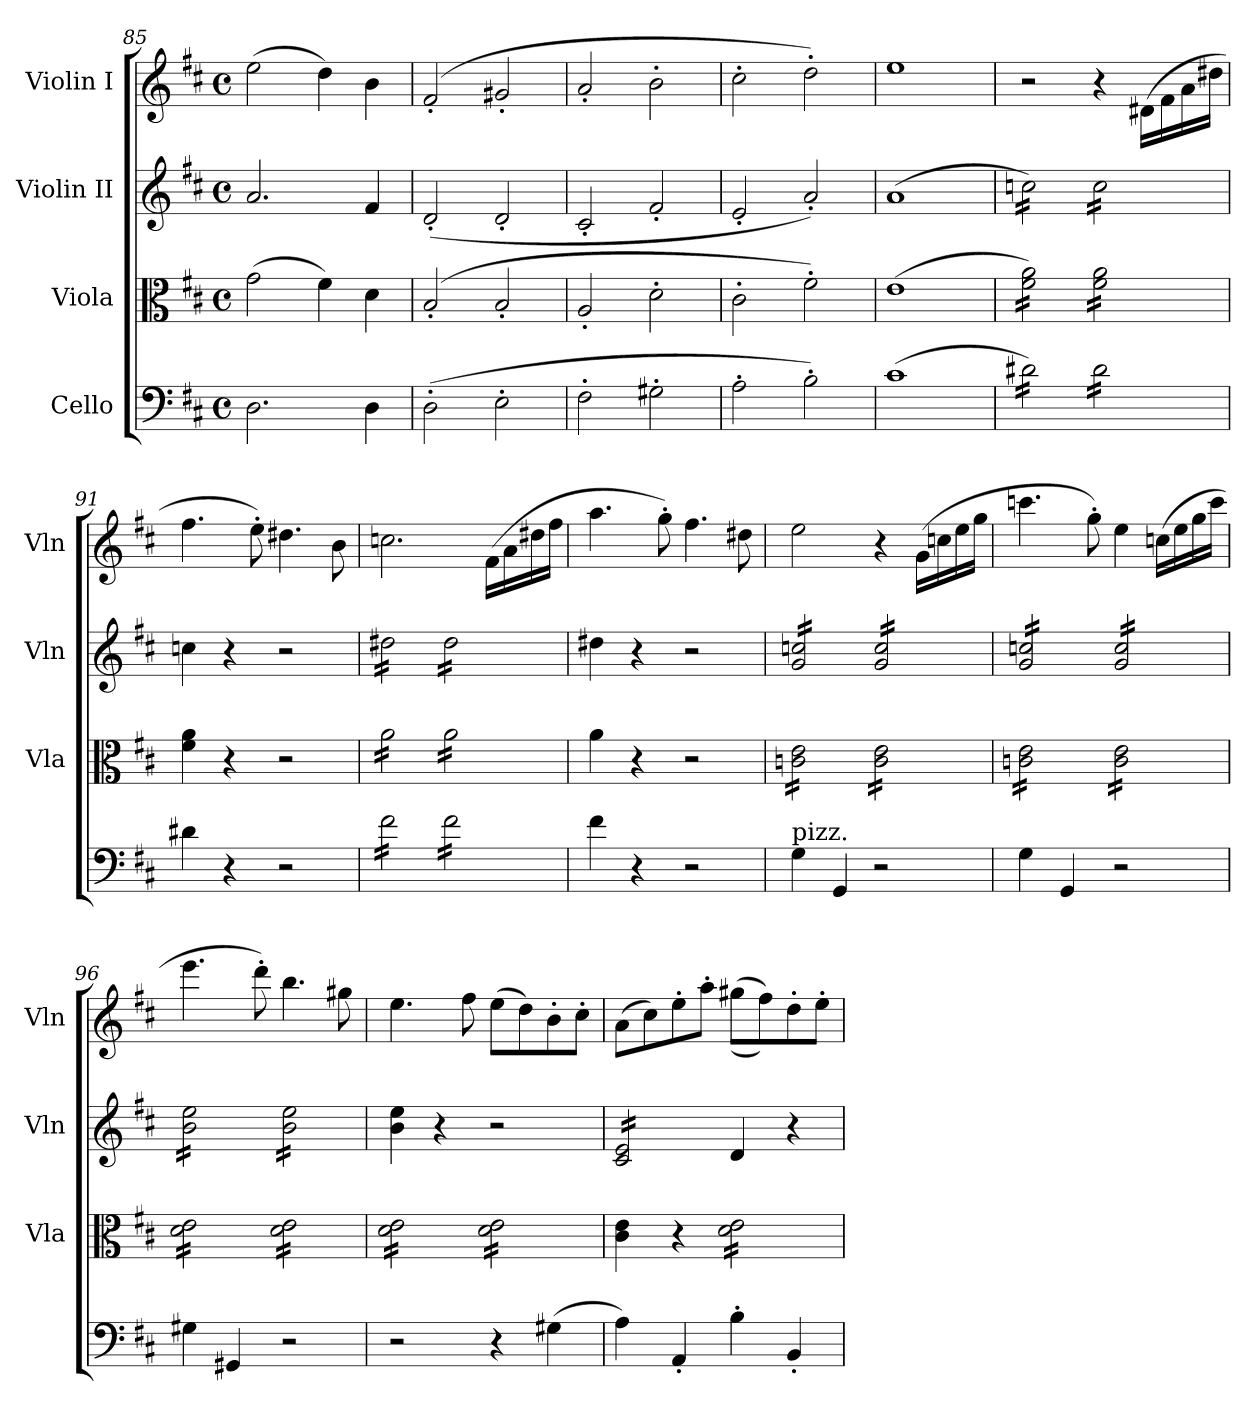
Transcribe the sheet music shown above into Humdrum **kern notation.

**kern	**kern	**kern	**kern
*part4	*part3	*part2	*part1
*staff4	*staff3	*staff2	*staff1
*I"Cello	*I"Viola	*I"Violin II	*I"Violin I
*	*I'Vla	*I'Vln	*I'Vln
*clefF4	*clefC3	*clefG2	*clefG2
*k[f#c#]	*k[f#c#]	*k[f#c#]	*k[f#c#]
*M4/4	*M4/4	*M4/4	*M4/4
*met(c)	*met(c)	*met(c)	*met(c)
=85	=85	=85	=85
2.D\	(>2g\	2.a/	(>2ee\
.	4f#\)	.	4dd\)
4D\	4d\	4f#/	4b\
=86	=86	=86	=86
(>2D'\	(>2B'/	(>2d'/	(>2f#'/
2E'\	2B'/	2d'/	2g#X'/
=87	=87	=87	=87
2F#'\	2A'/	2c#'/	2a'/
2G#X'\	2d'\	2f#'/	2b'\
=88	=88	=88	=88
2A'\	2c#'\	2e'/	2cc#'\
2B'\)	2f#'\)	2a'/)	2dd'\)
=89	=89	=89	=89
(>1c#	(>1e	(>1a	1ee
=90	=90	=90	=90
*tremolo	*	*	*
*	*tremolo	*	*
*	*	*tremolo	*
16d#X\)LL	16f#\ 16a\)LL	16ccn\)LL	2r
16d#X\)	16f#\ 16a\)	16ccn\)	.
16d#X\)	16f#\ 16a\)	16ccn\)	.
16d#X\)	16f#\ 16a\)	16ccn\)	.
16d#X\)	16f#\ 16a\)	16ccn\)	.
16d#X\)	16f#\ 16a\)	16ccn\)	.
16d#X\)	16f#\ 16a\)	16ccn\)	.
16d#X\)JJ	16f#\ 16a\)JJ	16ccn\)JJ	.
16d#\LL	16f#\ 16a\LL	16cc\LL	4r
16d#\	16f#\ 16a\	16cc\	.
16d#\	16f#\ 16a\	16cc\	.
16d#\	16f#\ 16a\	16cc\	.
16d#\	16f#\ 16a\	16cc\	(>16d#X\LL
16d#\	16f#\ 16a\	16cc\	16f#\
16d#\	16f#\ 16a\	16cc\	16a\
16d#\JJ	16f#\ 16a\JJ	16cc\JJ	16dd#X\JJ
*	*	*Xtremolo	*
*	*Xtremolo	*	*
*Xtremolo	*	*	*
=91	=91	=91	=91
4d#X\	4f#\ 4a\	4ccn\	4.ff#\
4r	4r	4r	.
.	.	.	8ee'\)
2r	2r	2r	4.dd#X\
.	.	.	8b\
=92	=92	=92	=92
*tremolo	*	*	*
*	*tremolo	*	*
*	*	*tremolo	*
16f#\LL	16a\LL	16dd#X\LL	2.ccn\
16f#\	16a\	16dd#X\	.
16f#\	16a\	16dd#X\	.
16f#\	16a\	16dd#X\	.
16f#\	16a\	16dd#X\	.
16f#\	16a\	16dd#X\	.
16f#\	16a\	16dd#X\	.
16f#\JJ	16a\JJ	16dd#X\JJ	.
16f#\LL	16a\LL	16dd#\LL	.
16f#\	16a\	16dd#\	.
16f#\	16a\	16dd#\	.
16f#\	16a\	16dd#\	.
16f#\	16a\	16dd#\	(>16f#\LL
16f#\	16a\	16dd#\	16a\
16f#\	16a\	16dd#\	16dd#X\
16f#\JJ	16a\JJ	16dd#\JJ	16ff#\JJ
*	*	*Xtremolo	*
*	*Xtremolo	*	*
*Xtremolo	*	*	*
=93	=93	=93	=93
4f#\	4a\	4dd#X\	4.aa\
4r	4r	4r	.
.	.	.	8gg'\)
2r	2r	2r	4.ff#\
.	.	.	8dd#X\
=94	=94	=94	=94
!LO:TX:a:t=pizz.	!	!	!
*	*tremolo	*	*
*	*	*tremolo	*
4G\	16cn\ 16e\LL	16g/ 16ccn/LL	2ee\
.	16cn\ 16e\	16g/ 16ccn/	.
.	16cn\ 16e\	16g/ 16ccn/	.
.	16cn\ 16e\	16g/ 16ccn/	.
4GG/	16cn\ 16e\	16g/ 16ccn/	.
.	16cn\ 16e\	16g/ 16ccn/	.
.	16cn\ 16e\	16g/ 16ccn/	.
.	16cn\ 16e\JJ	16g/ 16ccn/JJ	.
2r	16c\ 16e\LL	16g/ 16cc/LL	4r
.	16c\ 16e\	16g/ 16cc/	.
.	16c\ 16e\	16g/ 16cc/	.
.	16c\ 16e\	16g/ 16cc/	.
.	16c\ 16e\	16g/ 16cc/	(>16g\LL
.	16c\ 16e\	16g/ 16cc/	16ccn\
.	16c\ 16e\	16g/ 16cc/	16ee\
.	16c\ 16e\JJ	16g/ 16cc/JJ	16gg\JJ
=95	=95	=95	=95
4G\	16cn\ 16e\LL	16g/ 16ccn/LL	4.cccn\
.	16cn\ 16e\	16g/ 16ccn/	.
.	16cn\ 16e\	16g/ 16ccn/	.
.	16cn\ 16e\	16g/ 16ccn/	.
4GG/	16cn\ 16e\	16g/ 16ccn/	.
.	16cn\ 16e\	16g/ 16ccn/	.
.	16cn\ 16e\	16g/ 16ccn/	8gg'\)
.	16cn\ 16e\JJ	16g/ 16ccn/JJ	.
2r	16c\ 16e\LL	16g/ 16cc/LL	4ee\
.	16c\ 16e\	16g/ 16cc/	.
.	16c\ 16e\	16g/ 16cc/	.
.	16c\ 16e\	16g/ 16cc/	.
.	16c\ 16e\	16g/ 16cc/	(>16ccn\LL
.	16c\ 16e\	16g/ 16cc/	16ee\
.	16c\ 16e\	16g/ 16cc/	16gg\
.	16c\ 16e\JJ	16g/ 16cc/JJ	16ccc\JJ
!!LO:PB:g=z
=96	=96	=96	=96
4G#X\	16d\ 16e\LL	16b\ 16ee\LL	4.eee\
.	16d\ 16e\	16b\ 16ee\	.
.	16d\ 16e\	16b\ 16ee\	.
.	16d\ 16e\	16b\ 16ee\	.
4GG#X/	16d\ 16e\	16b\ 16ee\	.
.	16d\ 16e\	16b\ 16ee\	.
.	16d\ 16e\	16b\ 16ee\	8ddd'\)
.	16d\ 16e\JJ	16b\ 16ee\JJ	.
2r	16d\ 16e\LL	16b\ 16ee\LL	4.bb\
.	16d\ 16e\	16b\ 16ee\	.
.	16d\ 16e\	16b\ 16ee\	.
.	16d\ 16e\	16b\ 16ee\	.
.	16d\ 16e\	16b\ 16ee\	.
.	16d\ 16e\	16b\ 16ee\	.
.	16d\ 16e\	16b\ 16ee\	8gg#X\
.	16d\ 16e\JJ	16b\ 16ee\JJ	.
*	*	*Xtremolo	*
=97	=97	=97	=97
2r	16d\ 16e\LL	4b\ 4ee\	4.ee\
.	16d\ 16e\	.	.
.	16d\ 16e\	.	.
.	16d\ 16e\	.	.
.	16d\ 16e\	4r	.
.	16d\ 16e\	.	.
.	16d\ 16e\	.	8ff#\
.	16d\ 16e\JJ	.	.
4r	16d\ 16e\LL	2r	(>8ee\L
.	16d\ 16e\	.	.
.	16d\ 16e\	.	8dd\)
.	16d\ 16e\	.	.
(>4G#X\	16d\ 16e\	.	8b'\
.	16d\ 16e\	.	.
.	16d\ 16e\	.	8cc#'\J
.	16d\ 16e\JJ	.	.
*	*Xtremolo	*	*
=98	=98	=98	=98
*	*	*tremolo	*
4A\)	4c#\ 4e\	16c#/ 16e/LL	(>8a\L
.	.	16c#/ 16e/	.
.	.	16c#/ 16e/	8cc#\)
.	.	16c#/ 16e/	.
4AA'/	4r	16c#/ 16e/	8ee'\
.	.	16c#/ 16e/	.
.	.	16c#/ 16e/	8aa'\J
.	.	16c#/ 16e/JJ	.
*	*	*Xtremolo	*
*	*tremolo	*	*
4B'\	16d\ 16e\LL	4d/	(>(>8gg#X\L
.	16d\ 16e\	.	.
.	16d\ 16e\	.	8ff#\))
.	16d\ 16e\	.	.
4BB'/	16d\ 16e\	4r	8dd'\
.	16d\ 16e\	.	.
.	16d\ 16e\	.	8ee'\J
.	16d\ 16e\JJ	.	.
*	*Xtremolo	*	*
=	=	=	=
*-	*-	*-	*-
